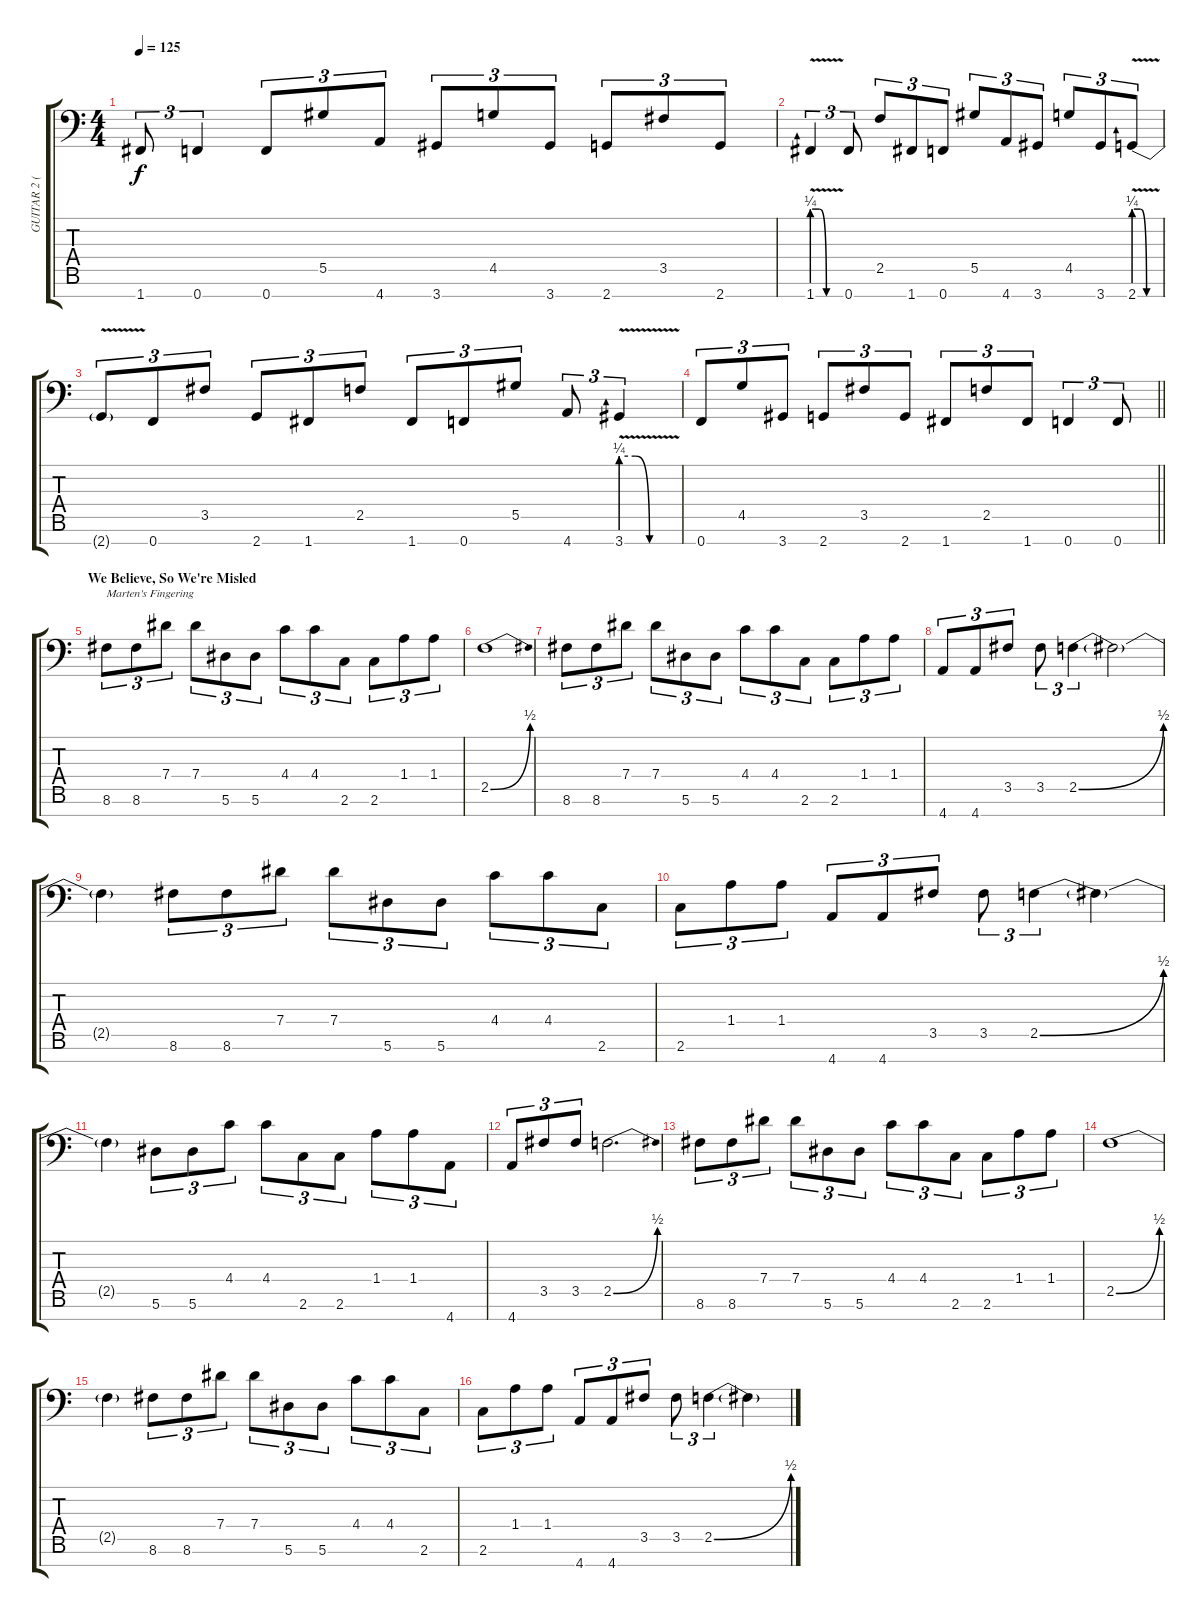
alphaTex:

\track ("GUITAR 2 (Marten Hagstrom)" "GUITAR 2 (") {instrument distortionguitar}
\staff {score tabs}
\tuning (Bb3 F3 Db3 Ab2 Eb2 Bb1 F1) {hide}
\ts (4 4)
\tempo 125
\clef f4
\ks c
1.7.8{tu (3 2) dy f} 0.7.4{tu (3 2)} 0.7.8{tu (3 2)} 5.5.8{tu (3 2)} 4.7.8{tu (3 2)} 3.7.8{tu (3 2)} 4.5.8{tu (3 2)} 3.7.8{tu (3 2)} 2.7.8{tu (3 2)} 3.5.8{tu (3 2)} 2.7.8{tu (3 2)} |
1.7{be (custom 0 1 15 1 30 0 60 0) v}.4{tu (3 2)} 0.7.8{tu (3 2)} 2.5.8{tu (3 2)} 1.7.8{tu (3 2)} 0.7.8{tu (3 2)} 5.5.8{tu (3 2)} 4.7.8{tu (3 2)} 3.7.8{tu (3 2)} 4.5.8{tu (3 2)} 3.7.8{tu (3 2)} 2.7{be (custom 0 1 15 1 30 0 60 0) v}.8{tu (3 2)} |
2.7{t}.8{tu (3 2)} 0.7.8{tu (3 2)} 3.5.8{tu (3 2)} 2.7.8{tu (3 2)} 1.7.8{tu (3 2)} 2.5.8{tu (3 2)} 1.7.8{tu (3 2)} 0.7.8{tu (3 2)} 5.5.8{tu (3 2)} 4.7.8{tu (3 2)} 3.7{be (custom 0 1 15 1 30 0 60 0) v}.4{tu (3 2)} |
\barLineRight lightlight
0.7.8{tu (3 2)} 4.5.8{tu (3 2)} 3.7.8{tu (3 2)} 2.7.8{tu (3 2)} 3.5.8{tu (3 2)} 2.7.8{tu (3 2)} 1.7.8{tu (3 2)} 2.5.8{tu (3 2)} 1.7.8{tu (3 2)} 0.7.4{tu (3 2)} 0.7.8{tu (3 2)} |
\section ("" "We Believe, So We're Misled")
8.6.8{tu (3 2) txt "Marten's Fingering"} 8.6.8{tu (3 2)} 7.4.8{tu (3 2)} 7.4.8{tu (3 2)} 5.6.8{tu (3 2)} 5.6.8{tu (3 2)} 4.4.8{tu (3 2)} 4.4.8{tu (3 2)} 2.6.8{tu (3 2)} 2.6.8{tu (3 2)} 1.4.8{tu (3 2)} 1.4.8{tu (3 2)} |
2.5{be (bend 0 0 60 2)}.1 |
8.6.8{tu (3 2)} 8.6.8{tu (3 2)} 7.4.8{tu (3 2)} 7.4.8{tu (3 2)} 5.6.8{tu (3 2)} 5.6.8{tu (3 2)} 4.4.8{tu (3 2)} 4.4.8{tu (3 2)} 2.6.8{tu (3 2)} 2.6.8{tu (3 2)} 1.4.8{tu (3 2)} 1.4.8{tu (3 2)} |
4.7.8{tu (3 2)} 4.7.8{tu (3 2)} 3.5.8{tu (3 2)} 3.5.8{tu (3 2)} 2.5{be (bend 0 0 60 2)}.4{tu (3 2)} 2.5{t}.2 |
2.5{t}.4 8.6.8{tu (3 2)} 8.6.8{tu (3 2)} 7.4.8{tu (3 2)} 7.4.8{tu (3 2)} 5.6.8{tu (3 2)} 5.6.8{tu (3 2)} 4.4.8{tu (3 2)} 4.4.8{tu (3 2)} 2.6.8{tu (3 2)} |
2.6.8{tu (3 2)} 1.4.8{tu (3 2)} 1.4.8{tu (3 2)} 4.7.8{tu (3 2)} 4.7.8{tu (3 2)} 3.5.8{tu (3 2)} 3.5.8{tu (3 2)} 2.5{be (bend 0 0 60 2)}.4{tu (3 2)} 2.5{t}.4 |
2.5{t}.4 5.6.8{tu (3 2)} 5.6.8{tu (3 2)} 4.4.8{tu (3 2)} 4.4.8{tu (3 2)} 2.6.8{tu (3 2)} 2.6.8{tu (3 2)} 1.4.8{tu (3 2)} 1.4.8{tu (3 2)} 4.7.8{tu (3 2)} |
4.7.8{tu (3 2)} 3.5.8{tu (3 2)} 3.5.8{tu (3 2)} 2.5{be (bend 0 0 60 2)}.2{d} |
8.6.8{tu (3 2)} 8.6.8{tu (3 2)} 7.4.8{tu (3 2)} 7.4.8{tu (3 2)} 5.6.8{tu (3 2)} 5.6.8{tu (3 2)} 4.4.8{tu (3 2)} 4.4.8{tu (3 2)} 2.6.8{tu (3 2)} 2.6.8{tu (3 2)} 1.4.8{tu (3 2)} 1.4.8{tu (3 2)} |
2.5{be (bend 0 0 60 2)}.1 |
2.5{t}.4 8.6.8{tu (3 2)} 8.6.8{tu (3 2)} 7.4.8{tu (3 2)} 7.4.8{tu (3 2)} 5.6.8{tu (3 2)} 5.6.8{tu (3 2)} 4.4.8{tu (3 2)} 4.4.8{tu (3 2)} 2.6.8{tu (3 2)} |
2.6.8{tu (3 2)} 1.4.8{tu (3 2)} 1.4.8{tu (3 2)} 4.7.8{tu (3 2)} 4.7.8{tu (3 2)} 3.5.8{tu (3 2)} 3.5.8{tu (3 2)} 2.5{be (bend 0 0 60 2)}.4{tu (3 2)} 2.5{t}.4
